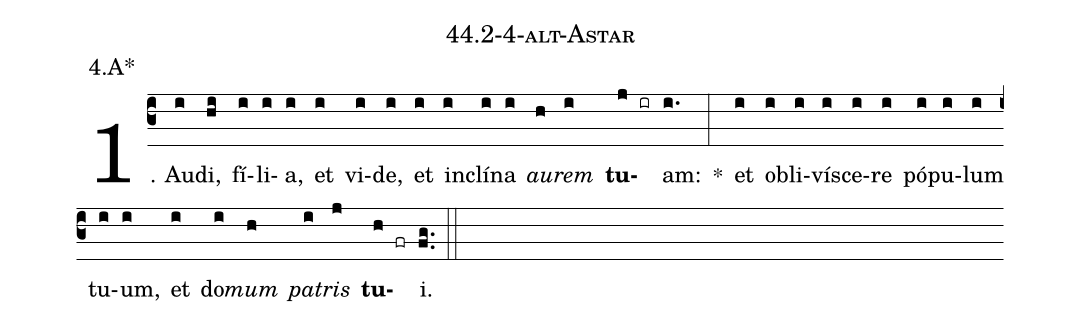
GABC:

name: 44.2-4-alt-Astar;
annotation: 4.A*;
%%
(c3)1. Au(i)di,(hi) fí(i)li(i)a,(i) et(i) vi(i)de,(i) et(i) in(i)clí(i)na(i) <i>au</i>(h)<i>rem</i>(i) <b>tu</b>(j ir)am:(i.) *(:) et(i) ob(i)li(i)ví(i)sce(i)re(i) pó(i)pu(i)lum(i) tu(i)um,(i) et(i) do(i)<i>mum</i>(h) <i>pa</i>(i)<i>tris</i>(j) <b>tu</b>(h fr)i.(fg..) (::)


%E(i) u(h) o(i) u(j) a(h) e.(fg..) (::)
